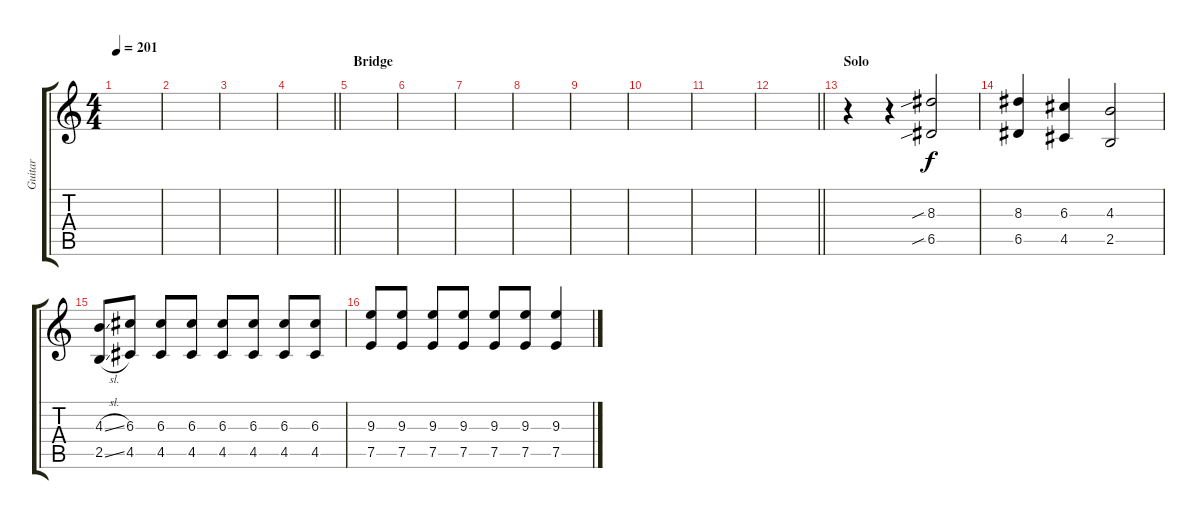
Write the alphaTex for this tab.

\track ("Guitar" "Guitar") {instrument distortionguitar}
\staff {score tabs}
\tuning (E4 B3 G3 D3 A2 E2) {hide}
\ts (4 4)
\tempo 201
\clef g2
\ks c
|
|
|
\barLineRight lightlight
|
\section ("" "Bridge")
|
|
|
|
|
|
|
\barLineRight lightlight
|
\section ("" "Solo")
r.4 r.4 (8.3{sib} 6.5{sib}).2 |
(8.3 6.5).4 (6.3 4.5).4 (4.3 2.5).2 |
(4.3{sl} 2.5{sl}).8 (6.3 4.5).8 (6.3 4.5).8 (6.3 4.5).8 (6.3 4.5).8 (6.3 4.5).8 (6.3 4.5).8 (6.3 4.5).8 |
(9.3 7.5).8 (9.3 7.5).8 (9.3 7.5).8 (9.3 7.5).8 (9.3 7.5).8 (9.3 7.5).8 (9.3 7.5).4
